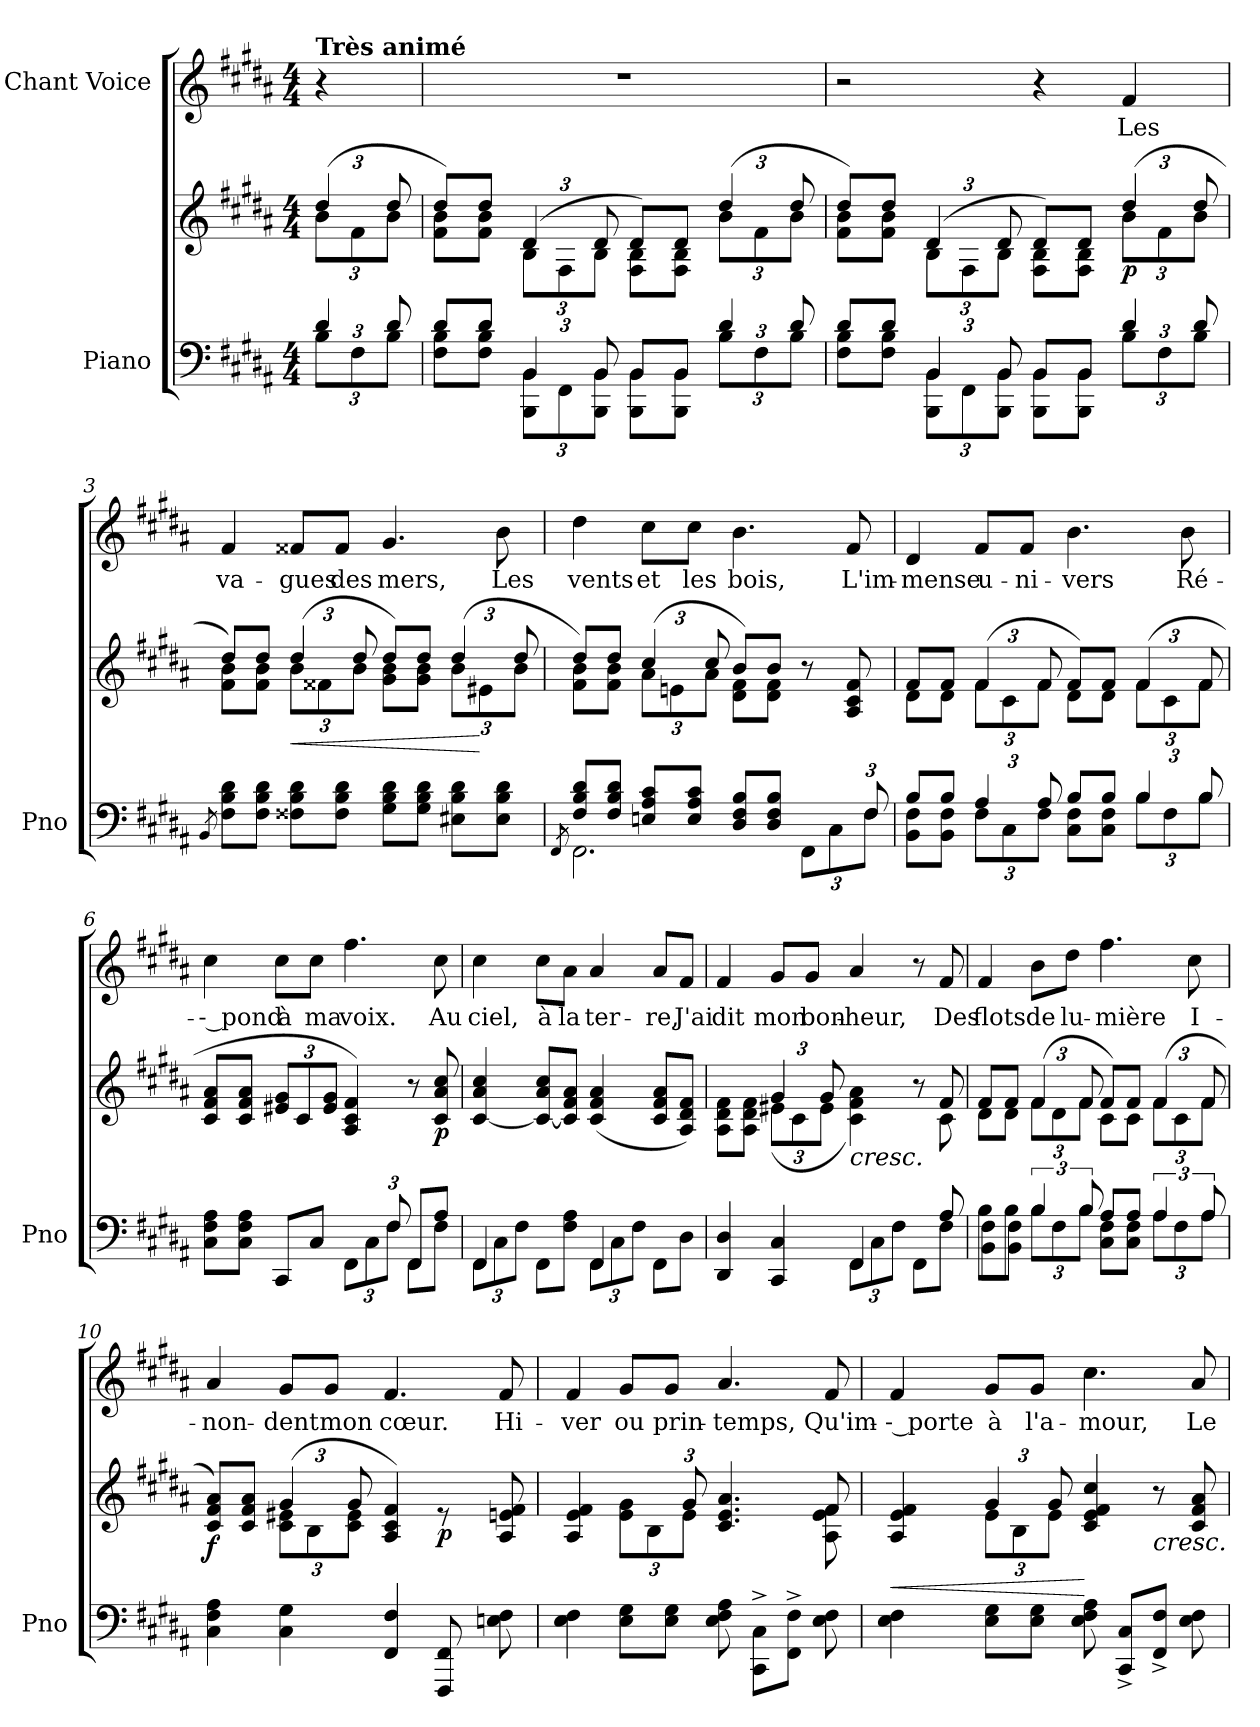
**kern	**kern	**dynam	**kern	**text
*part2	*part2	*part2	*part1	*part1
*staff3	*staff2	*staff2/3	*staff1	*staff1
*I"Piano	*	*	*I"Chant Voice	*
*I'Pno	*	*	*	*
*clefF4	*clefG2	*	*clefG2	*
*k[f#c#g#d#a#]	*k[f#c#g#d#a#]	*	*k[f#c#g#d#a#]	*
*M4/4	*M4/4	*	*M4/4	*
*Xbrackettup	*Xbrackettup	*	*	*
=	=	=	=	=
*^	*^	*	*	*
!	!	!	!	!	!LO:TX:a:B:t=Très animé	!
6d#/	12B\L	(>6dd#/	12b\L	.	4r	.
.	12F#\	.	12f#\	.	.	.
12d#/	12B\J	12dd#/	12b\J	.	.	.
=1	=1	=1	=1	=1	=1	=1
8d#/L	8F#\ 8B\L	8dd#/L)	8f#\ 8b\L	.	1r	.
8d#/J	8F#\ 8B\J	8dd#/J	8f#\ 8b\J	.	.	.
6BB/	12BBB\ 12BB\L	(>6d#/	12B\L	.	.	.
.	12FF#\	.	12F#\	.	.	.
12BB/	12BBB\ 12BB\J	12d#/	12B\J	.	.	.
8BB/L	8BBB\ 8BB\L	8d#/L)	8F#\ 8B\L	.	.	.
8BB/J	8BBB\ 8BB\J	8d#/J	8F#\ 8B\J	.	.	.
6d#/	12B\L	(>6dd#/	12b\L	.	.	.
.	12F#\	.	12f#\	.	.	.
12d#/	12B\J	12dd#/	12b\J	.	.	.
=2	=2	=2	=2	=2	=2	=2
8d#/L	8F#\ 8B\L	8dd#/L)	8f#\ 8b\L	.	2r	.
8d#/J	8F#\ 8B\J	8dd#/J	8f#\ 8b\J	.	.	.
6BB/	12BBB\ 12BB\L	(>6d#/	12B\L	.	.	.
.	12FF#\	.	12F#\	.	.	.
12BB/	12BBB\ 12BB\J	12d#/	12B\J	.	.	.
8BB/L	8BBB\ 8BB\L	8d#/L)	8F#\ 8B\L	.	4r	.
8BB/J	8BBB\ 8BB\J	8d#/J	8F#\ 8B\J	.	.	.
!	!	!	!	!LO:DY:b	!	!LO:LY:b
6d#/	12B\L	(>6dd#/	12b\L	p	4f#/	Les
.	12F#\	.	12f#\	.	.	.
12d#/	12B\J	12dd#/	12b\J	.	.	.
*v	*v	*	*	*	*	*
!!LO:LB:g=z
=3	=3	=3	=3	=3	=3
8qBB/	.	.	.	.	.
!	!	!	!	!	!LO:LY:b
8F#\ 8B\ 8d#\L	8dd#/L)	8f#\ 8b\L	.	4f#/	va-
8F#\ 8B\ 8d#\J	8dd#/J	8f#\ 8b\J	.	.	.
!	!	!	!LO:HP:b	!	!LO:LY:b
8F##X\ 8B\ 8d#\L	(>6dd#/	12b\L	<	8f##X/L	-gues
.	.	12f##X\	.	.	.
!	!	!	!	!	!LO:LY:b
8F##\ 8B\ 8d#\J	.	.	.	8f##/J	des
.	12dd#/	12b\J	.	.	.
!	!	!	!	!	!LO:LY:b
8G#\ 8B\ 8d#\L	8dd#/L)	8g#\ 8b\L	.	4.g#/	mers,
8G#\ 8B\ 8d#\J	8dd#/J	8g#\ 8b\J	.	.	.
8E#X\ 8B\ 8d#\L	(>6dd#/	12b\L	.	.	.
.	.	12e#X\	[	.	.
!	!	!	!	!	!LO:LY:b
8E#\ 8B\ 8d#\J	.	.	.	8b\	Les
.	12dd#/	12b\J	.	.	.
=4	=4	=4	=4	=4	=4
*^	*	*	*	*	*
.	8qFF#/	.	.	.	.	.
!	!	!	!	!	!	!LO:LY:b
8F#/ 8B/ 8d#/L	2.FF#\	8dd#/L)	8f#\ 8b\L	.	4dd#\	vents
8F#/ 8B/ 8d#/J	.	8dd#/J	8f#\ 8b\J	.	.	.
!	!	!	!	!	!	!LO:LY:b
8En/ 8A#/ 8c#/L	.	(>6cc#/	12a#\L	.	8cc#\L	et
.	.	.	12en\	.	.	.
!	!	!	!	!	!	!LO:LY:b
8E/ 8A#/ 8c#/J	.	.	.	.	8cc#\J	les
.	.	12cc#/	12a#\J	.	.	.
!	!	!	!	!	!	!LO:LY:b
8D#/ 8F#/ 8B/L	.	8b/L)	8d#\ 8f#\L	.	4.b\	bois,
8D#/ 8F#/ 8B/J	.	8b/J	8d#\ 8f#\J	.	.	.
12ryy	12FF#\L	8r	4ryy	.	.	.
12ryy	12C#\	.	.	.	.	.
!	!	!	!	!	!	!LO:LY:b
.	.	8A#/ 8c#/ 8f#/	.	.	8f#/	L'im-
12F#/	12F#\J	.	.	.	.	.
=5	=5	=5	=5	=5	=5	=5
!	!	!	!	!	!	!LO:LY:b
8B/L	8BB\ 8F#\L	8f#/L	8d#\L	.	4d#/	-mense
8B/J	8BB\ 8F#\J	8f#/J	8d#\J	.	.	.
!	!	!	!	!	!	!LO:LY:b
6A#/	12F#\L	(>6f#/	12f#\L	.	8f#/L	u-
.	12C#\	.	12c#\	.	.	.
!	!	!	!	!	!	!LO:LY:b
.	.	.	.	.	8f#/J	-ni-
12A#/	12F#\J	12f#/	12f#\J	.	.	.
!	!	!	!	!	!	!LO:LY:b
8B/L	8C#\ 8F#\L	8f#/L)	8d#\L	.	4.b\	-vers
8B/J	8C#\ 8F#\J	8f#/J	8d#\J	.	.	.
6B/	12B\L	(>6f#/	12f#\L	.	.	.
.	12F#\	.	12c#\	.	.	.
!	!	!	!	!	!	!LO:LY:b
.	.	.	.	.	8b\	Ré-
12B/	12B\J	12f#/	12f#\J	.	.	.
!!LO:LB:g=z
=6	=6	=6	=6	=6	=6	=6
!	!	!	!	!	!	!LO:LY:b
*	*	*v	*v	*	*	*
4rAyy	8C#\ 8F#\ 8A#\L	8c#/ 8f#/ 8a#/L	.	4cc#\	-- pond
.	8C#\ 8F#\ 8A#\J	8c#/ 8f#/ 8a#/J	.	.	.
!	!	!	!	!	!LO:LY:b
8CC#/L	4rAAAyy	12e#X/ 12g#/L	.	8cc#\L	à
.	.	12c#/	.	.	.
!	!	!	!	!	!LO:LY:b
8C#/J	.	.	.	8cc#\J	ma
.	.	12e#/ 12g#/J	.	.	.
!	!	!	!	!	!LO:LY:b
6ryy	12FF#\L	4A#/ 4c#/ 4f#/)	.	4.ff#\	voix.
.	12C#\	.	.	.	.
12F#/	12F#\J	.	.	.	.
8FF#/L	8FF#\L	8r	.	.	.
!	!	!	!LO:DY:b	!	!LO:LY:b
8A#/J	8F#\J	8c#/ 8a#/ 8cc#/	p	8cc#\	Au
=7	=7	=7	=7	=7	=7
!	!	!	!	!	!LO:LY:b
4FF#/	12FF#\L	[4c#/ 4a#/ 4cc#/	.	4cc#\	ciel,
.	12C#\	.	.	.	.
.	12F#\J	.	.	.	.
!	!	!	!	!	!LO:LY:b
4ryy	8FF#\L	8c#/_ 8a#/ 8cc#/L	.	8cc#\L	à
!	!	!	!	!	!LO:LY:b
.	8F#\ 8A#\J	8c#/] 8f#/ 8a#/J	.	8a#\J	la
!	!	!	!	!	!LO:LY:b
4FF#/	12FF#\L	(<4c#/ 4f#/ 4a#/	.	4a#/	ter-
.	12C#\	.	.	.	.
.	12F#\J	.	.	.	.
!	!	!	!	!	!LO:LY:b
4ryy	8FF#\L	8c#/ 8f#/ 8a#/L	.	8a#/L	-re,
!	!	!	!	!	!LO:LY:b
.	8D#\J	8A#/ 8d#/ 8f#/J)	.	8f#/J	J'ai
=8	=8	=8	=8	=8	=8
*	*	*^	*	*	*
!	!	!	!	!	!	!LO:LY:b
4DD#/ 4D#/	2rEEyy	4ryy	8A#\ 8d#\ 8f#\L	.	4f#/	dit
.	.	.	8A#\ 8d#\ 8f#\J	.	.	.
!	!	!	!	!	!	!LO:LY:b
4CC#/ 4C#/	.	6g#/	(>12e#X\L	.	8g#/L	mon
.	.	.	12c#\	.	.	.
!	!	!	!	!	!	!LO:LY:b
.	.	.	.	.	8g#/J	bon-
.	.	12g#/	12e#\J	.	.	.
!	!	!LO:TX:b:i:t=cresc.	!	!	!	!
!	!	!	!	!	!	!LO:LY:b
4FF#/	12FF#\L	4ryy	4c#\ 4f#\ 4a#\)	.	4a#/	-heur,
.	12C#\	.	.	.	.	.
.	12F#\J	.	.	.	.	.
8ryy	8FF#\L	8r	8ryy	.	8r	.
!	!	!	!	!	!	!LO:LY:b
8A#/	8F#\J	8f#/	8c#\	.	8f#/	Des
!!LO:LB:g=z
=9	=9	=9	=9	=9	=9	=9
!	!	!	!	!	!	!LO:LY:b
8B\L	8BB\ 8F#\L	8f#/L	8d#\L	.	4f#/	flots
8B\J	8BB\ 8F#\J	8f#/J	8d#\J	.	.	.
*brackettup	*Xbrackettup	*	*	*	*	*
!	!	!	!	!	!	!LO:LY:b
6B/	12B\L	(>6f#/	12f#\L	.	8b\L	de
.	12F#\	.	12d#\	.	.	.
!	!	!	!	!	!	!LO:LY:b
.	.	.	.	.	8dd#\J	lu-
12B/	12B\J	12f#/	12f#\J	.	.	.
!	!	!	!	!	!	!LO:LY:b
8A#/L	8C#\ 8F#\L	8f#/L)	8c#\L	.	4.ff#\	-mière
8A#/J	8C#\ 8F#\J	8f#/J	8c#\J	.	.	.
*brackettup	*Xbrackettup	*	*	*	*	*
6A#/	12A#\L	(>6f#/	12f#\L	.	.	.
.	12F#\	.	12c#\	.	.	.
!	!	!	!	!	!	!LO:LY:b
.	.	.	.	.	8cc#\	I-
12A#/	12A#\J	12f#/	12f#\J	.	.	.
=10	=10	=10	=10	=10	=10	=10
!	!	!	!	!LO:DY:b	!	!LO:LY:b
*v	*v	*	*	*	*	*
4C#\ 4F#\ 4A#\	8c#/ 8f#/ 8a#/L)	4rAyy	f	4a#/	-non-
.	8c#/ 8f#/ 8a#/J	.	.	.	.
!	!	!	!	!	!LO:LY:b
4C#\ 4G#\	(>6g#/	12c#\ 12e#X\L	.	8g#/L	-dent
.	.	12B\	.	.	.
!	!	!	!	!	!LO:LY:b
.	.	.	.	8g#/J	mon
.	12g#/	12c#\ 12e#\J	.	.	.
!	!	!	!	!	!LO:LY:b
4FF#/ 4F#/	4A#/ 4c#/ 4f#/)	2rAyy	.	4.f#/	cœur.
!	!	!	!LO:DY:b	!	!
8FFF#/ 8FF#/	8re	.	p	.	.
!	!	!	!	!	!LO:LY:b
8En\ 8F#\	8A#/ 8en/ 8f#/	.	.	8f#/	Hi-
=11	=11	=11	=11	=11	=11
!	!	!	!	!	!LO:LY:b
4E\ 4F#\	4A#/ 4e/ 4f#/	4rAyy	.	4f#/	-ver
!	!	!	!	!	!LO:LY:b
8E\ 8G#\L	6ryy	12e\ 12g#\L	.	8g#/L	ou
.	.	12B\	.	.	.
!	!	!	!	!	!LO:LY:b
8E\ 8G#\J	.	.	.	8g#/J	prin-
.	12g#/	12e\J	.	.	.
!	!	!	!	!	!LO:LY:b
8E\ 8F#\ 8A#\	4.c#/ 4.e/ 4.a#/	4rDyy	.	4.a#/	-temps,
8CC#\^ 8C#\^L	.	.	.	.	.
8FF#\^ 8F#\^J	.	8ryy	.	.	.
!	!	!	!	!	!LO:LY:b
8E\ 8F#\	8f#/	8A#\ 8e\ 8f#\	.	8f#/	Qu'im-
!!LO:PB:g=z
=12	=12	=12	=12	=12	=12
!	!	!	!LO:HP:b	!	!LO:LY:b
4E\ 4F#\	4A#/ 4e/ 4f#/	4ryy	<	4f#/	-- porte
!	!	!	!	!	!LO:LY:b
8E\ 8G#\L	6g#/	12e\L	.	8g#/L	à
.	.	12B\	.	.	.
!	!	!	!	!	!LO:LY:b
8E\ 8G#\J	.	.	.	8g#/J	l'a-
.	12g#/	12e\J	.	.	.
!	!	!	!	!	!LO:LY:b
8E\ 8F#\ 8A#\	4c#/ 4e/ 4f#/ 4cc#/	4rAyy	[	4.cc#\	-mour,
8CC#/^ 8C#/^L	.	.	.	.	.
!	!LO:TX:b:i:t=cresc.	!	!	!	!
8FF#/^ 8F#/^J	8r	4ryy	.	.	.
!	!	!	!	!	!LO:LY:b
8E\ 8F#\	8c#/ 8f#/ 8a#/	.	.	8a#/	Le
*	*v	*v	*	*	*
=	=	=	=	=
*-	*-	*-	*-	*-
